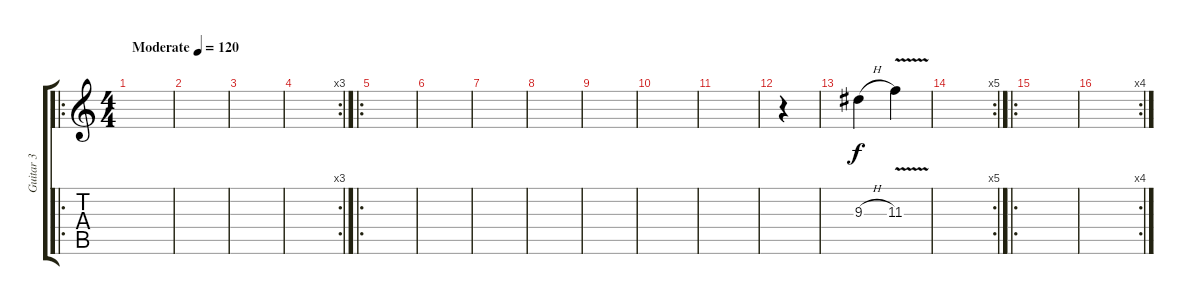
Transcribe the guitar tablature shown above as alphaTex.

\track ("Guitar 3" "Guitar 3") {instrument overdrivenguitar}
\staff {score tabs}
\tuning (Eb4 Bb3 Gb3 Db3 Ab2 Eb2) {hide}
\ro
\ts (4 4)
\tempo (120 "Moderate")
\clef g2
\ks c
|
|
|
\rc 3
|
\ro
|
|
|
|
|
|
|
r.4 |
9.3{h}.4 11.3{v}.4 |
\rc 5
|
\ro
|
\rc 4
